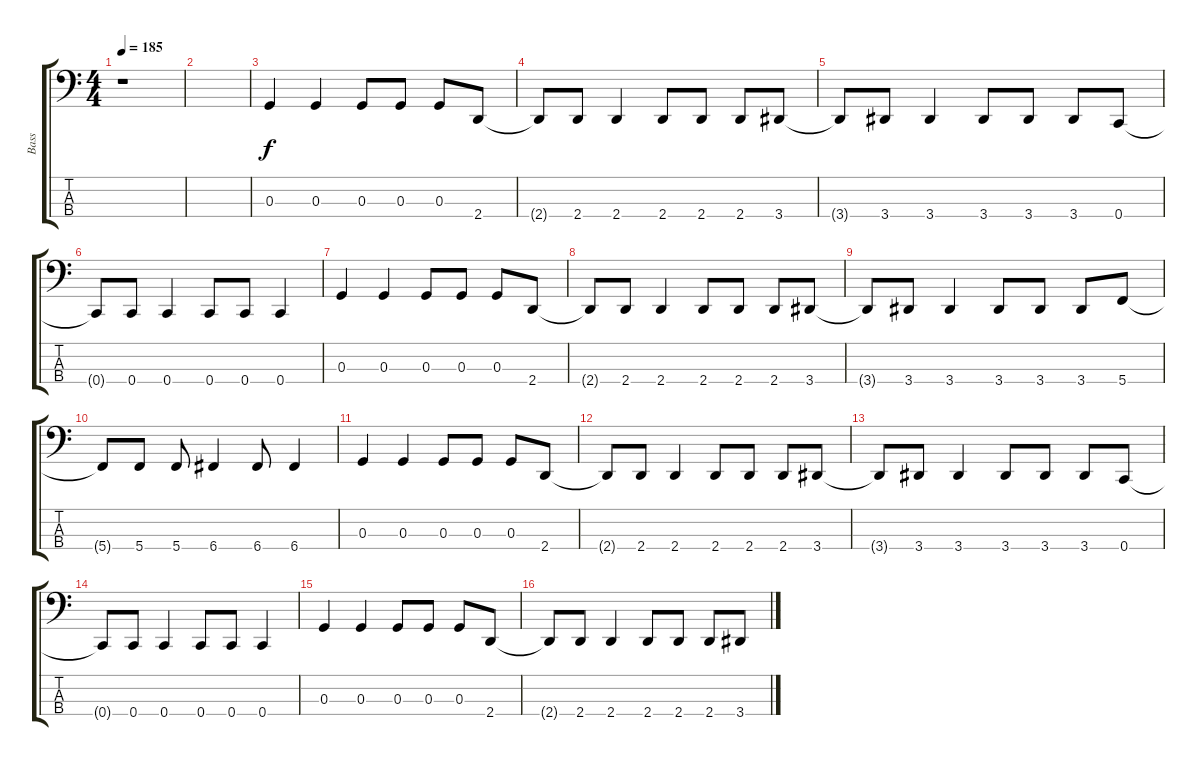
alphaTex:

\track ("Bass" "Bass") {instrument slapbass1}
\staff {score tabs}
\tuning (F2 C2 G1 C1) {hide}
\ts (4 4)
\tempo 185
\clef f4
\ks c
r.1{dy f} |
|
0.3.4 0.3.4 0.3.8 0.3.8 0.3.8 2.4.8 |
2.4{t}.8 2.4.8 2.4.4 2.4.8 2.4.8 2.4.8 3.4.8 |
3.4{t}.8 3.4.8 3.4.4 3.4.8 3.4.8 3.4.8 0.4.8 |
0.4{t}.8 0.4.8 0.4.4 0.4.8 0.4.8 0.4.4 |
0.3.4 0.3.4 0.3.8 0.3.8 0.3.8 2.4.8 |
2.4{t}.8 2.4.8 2.4.4 2.4.8 2.4.8 2.4.8 3.4.8 |
3.4{t}.8 3.4.8 3.4.4 3.4.8 3.4.8 3.4.8 5.4.8 |
5.4{t}.8 5.4.8 5.4.8 6.4.4 6.4.8 6.4.4 |
0.3.4 0.3.4 0.3.8 0.3.8 0.3.8 2.4.8 |
2.4{t}.8 2.4.8 2.4.4 2.4.8 2.4.8 2.4.8 3.4.8 |
3.4{t}.8 3.4.8 3.4.4 3.4.8 3.4.8 3.4.8 0.4.8 |
0.4{t}.8 0.4.8 0.4.4 0.4.8 0.4.8 0.4.4 |
0.3.4 0.3.4 0.3.8 0.3.8 0.3.8 2.4.8 |
2.4{t}.8 2.4.8 2.4.4 2.4.8 2.4.8 2.4.8 3.4.8
